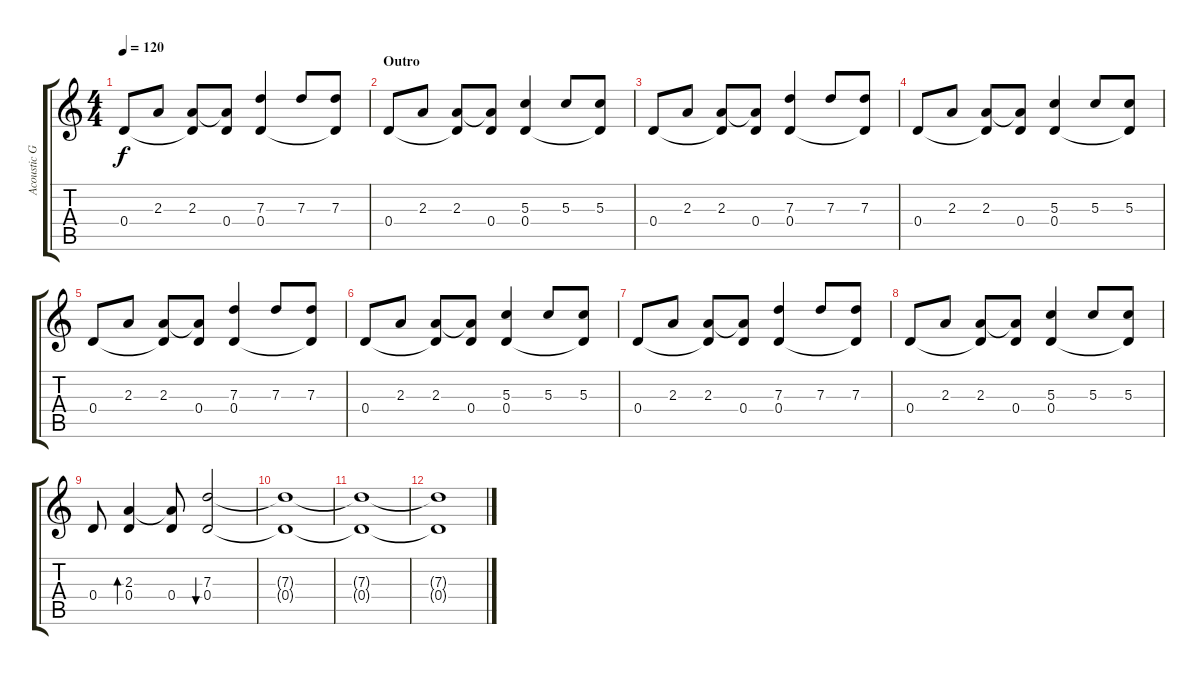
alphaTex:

\track ("Acoustic Guitar (nylon)" "Acoustic G") {instrument acousticguitarnylon}
\staff {score tabs}
\tuning (E4 B3 G3 D3 A2 D2) {hide}
\ts (4 4)
\tempo 120
\clef g2
\ks c
0.4.8{dy f} 2.3.8 (2.3 0.4{t}).8 (2.3{t} 0.4).8 (7.3 0.4).4 7.3.8 (7.3 0.4{t}).8 |
\section ("" "Outro")
0.4.8 2.3.8 (2.3 0.4{t}).8 (2.3{t} 0.4).8 (5.3 0.4).4 5.3.8 (5.3 0.4{t}).8 |
0.4.8 2.3.8 (2.3 0.4{t}).8 (2.3{t} 0.4).8 (7.3 0.4).4 7.3.8 (7.3 0.4{t}).8 |
0.4.8 2.3.8 (2.3 0.4{t}).8 (2.3{t} 0.4).8 (5.3 0.4).4 5.3.8 (5.3 0.4{t}).8 |
0.4.8 2.3.8 (2.3 0.4{t}).8 (2.3{t} 0.4).8 (7.3 0.4).4 7.3.8 (7.3 0.4{t}).8 |
0.4.8 2.3.8 (2.3 0.4{t}).8 (2.3{t} 0.4).8 (5.3 0.4).4 5.3.8 (5.3 0.4{t}).8 |
0.4.8 2.3.8 (2.3 0.4{t}).8 (2.3{t} 0.4).8 (7.3 0.4).4 7.3.8 (7.3 0.4{t}).8 |
0.4.8 2.3.8 (2.3 0.4{t}).8 (2.3{t} 0.4).8 (5.3 0.4).4 5.3.8 (5.3 0.4{t}).8 |
0.4.8 (2.3 0.4).4{bd 240} (2.3{t} 0.4).8 (7.3 0.4).2{bu 240} |
(7.3{t} 0.4{t}).1 |
(7.3{t} 0.4{t}).1 |
(7.3{t} 0.4{t}).1
